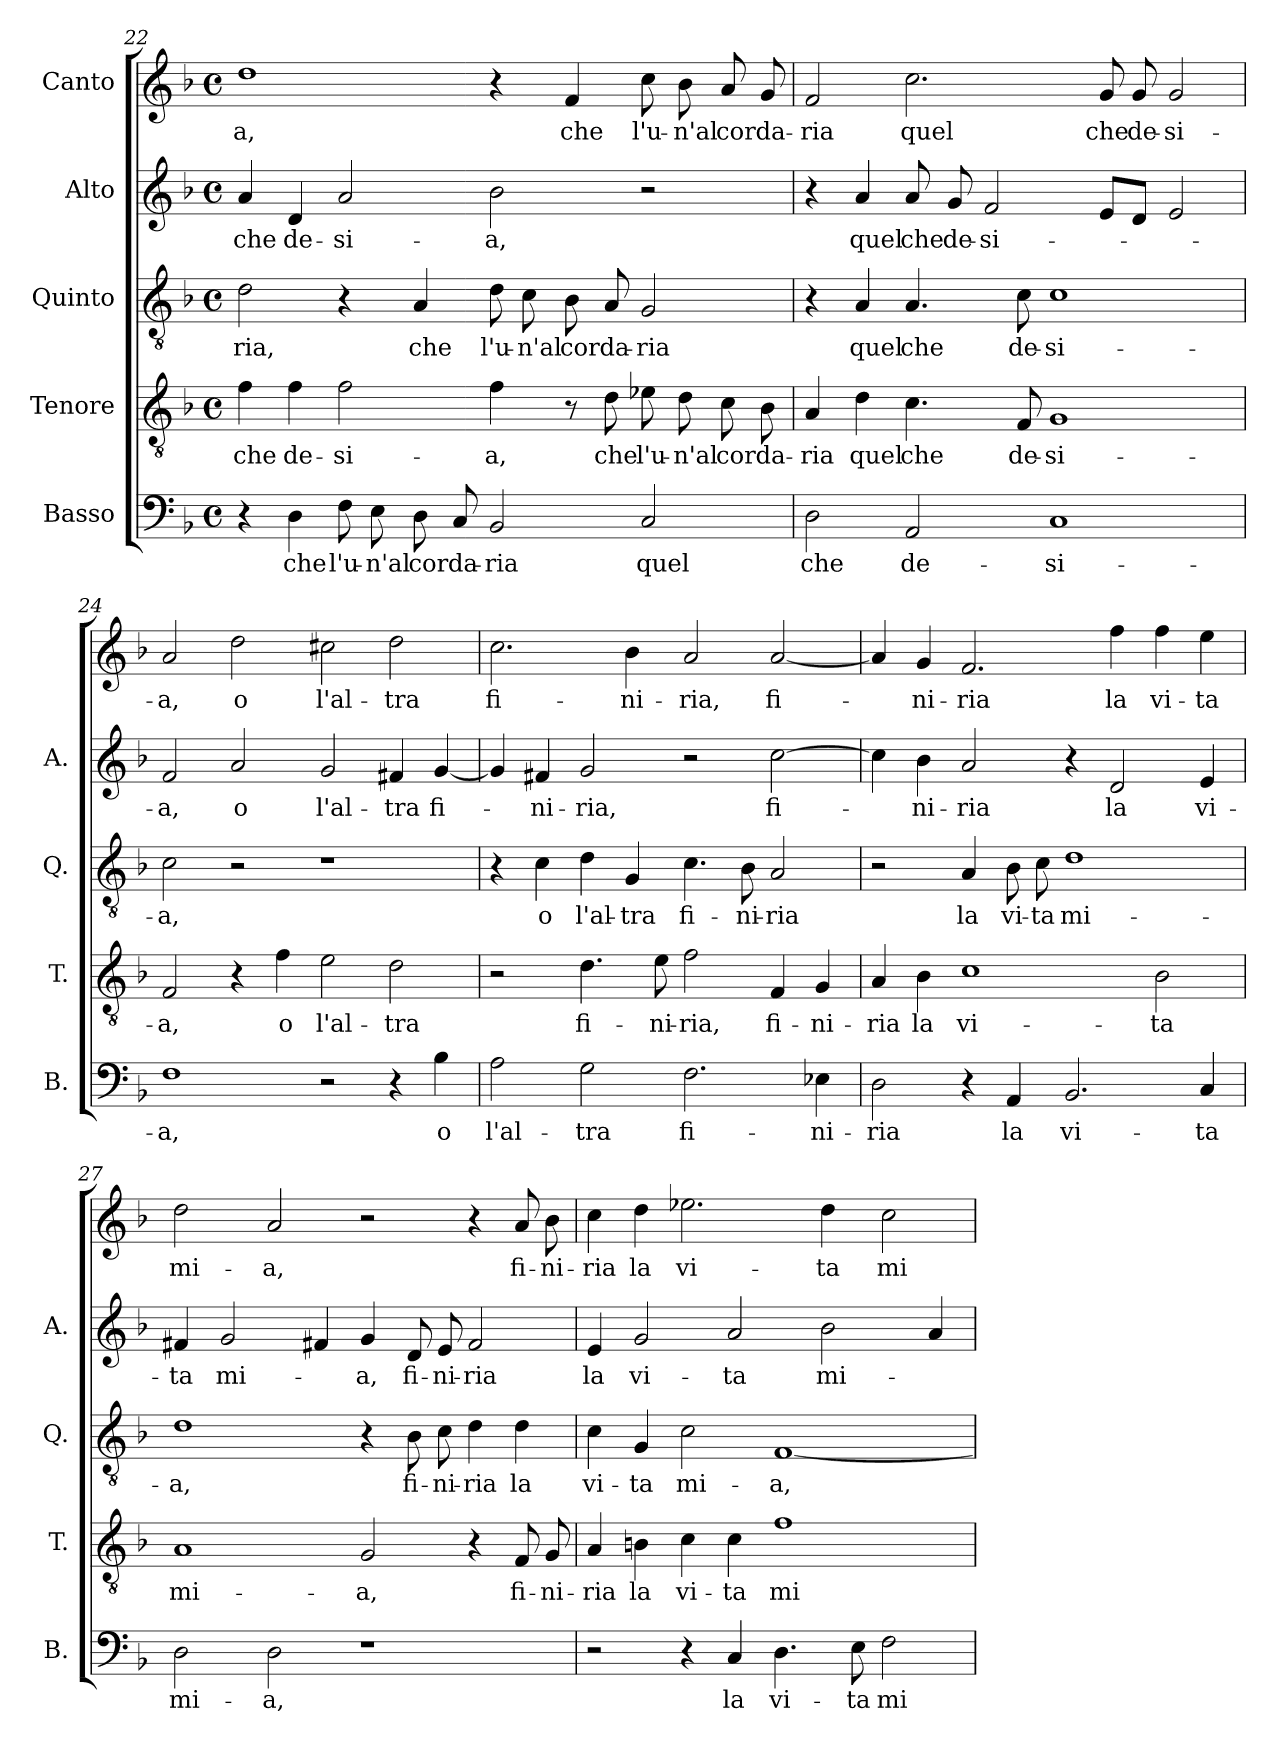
**kern	**text	**kern	**text	**kern	**text	**kern	**text	**kern	**text
*part5	*part5	*part4	*part4	*part3	*part3	*part2	*part2	*part1	*part1
*staff5	*staff5	*staff4	*staff4	*staff3	*staff3	*staff2	*staff2	*staff1	*staff1
*I"Basso	*	*I"Tenore	*	*I"Quinto	*	*I"Alto	*	*I"Canto	*
*I'B.	*	*I'T.	*	*I'Q.	*	*I'A.	*	*	*
*clefF4	*	*clefGv2	*	*clefGv2	*	*clefG2	*	*clefG2	*
*k[b-]	*	*k[b-]	*	*k[b-]	*	*k[b-]	*	*k[b-]	*
*F:	*	*F:	*	*F:	*	*F:	*	*F:	*
*M4/4	*	*M4/4	*	*M4/4	*	*M4/4	*	*M4/4	*
*met(c)	*	*met(c)	*	*met(c)	*	*met(c)	*	*met(c)	*
=22	=22	=22	=22	=22	=22	=22	=22	=22	=22
4r	.	4f\	che	2d\	-ria,	4a/	che	1dd\	-a,
4D\	che	4f\	de-	.	.	4d/	de-	.	.
8F\	l'u-	2f\	-si-	4r	.	2a/	-si-	.	.
8E\	-n'al	.	.	.	.	.	.	.	.
8D\	cor	.	.	4A/	che	.	.	.	.
8C/	da-	.	.	.	.	.	.	.	.
2BB-/	-ria	4f\	-a,	8d\	l'u-	2b-\	-a,	4r	.
.	.	.	.	8c\	-n'al	.	.	.	.
.	.	8r	.	8B-\	cor	.	.	4f/	che
.	.	8d\	che	8A/	da-	.	.	.	.
2C/	quel	8e-X\	l'u-	2G/	-ria	2r	.	8cc\	l'u-
.	.	8d\	-n'al	.	.	.	.	8b-\	-n'al
.	.	8c\	cor	.	.	.	.	8a/	cor
.	.	8B-\	da-	.	.	.	.	8g/	da-
=23	=23	=23	=23	=23	=23	=23	=23	=23	=23
2D\	che	4A/	-ria	4r	.	4r	.	2f/	-ria
.	.	4d\	quel	4A/	quel	4a/	quel	.	.
2AA/	de-	4.c\	che	4.A/	che	8a/	che	2.cc\	quel
.	.	.	.	.	.	8g/	de-	.	.
.	.	.	.	.	.	2f/	-si-	.	.
.	.	8F/	de-	8c\	de-	.	.	.	.
1C/	-si-	1G/	-si-	1c\	-si-	.	.	.	.
.	.	.	.	.	.	8e/L	.	8g/	che
.	.	.	.	.	.	8d/J	.	8g/	de-
.	.	.	.	.	.	2e/	.	2g/	-si-
=24	=24	=24	=24	=24	=24	=24	=24	=24	=24
1F\	-a,	2F/	-a,	2c\	-a,	2f/	-a,	2a/	-a,
.	.	4r	.	2r	.	2a/	o	2dd\	o
.	.	4f\	o	.	.	.	.	.	.
2r	.	2e\	l'al-	1r	.	2g/	l'al-	2cc#X\	l'al-
4r	.	2d\	-tra	.	.	4f#X/	-tra	2dd\	-tra
4B-\	o	.	.	.	.	[4g/	fi-	.	.
=25	=25	=25	=25	=25	=25	=25	=25	=25	=25
2A\	l'al-	2r	.	4r	.	4g/]	.	2.cc\	fi-
.	.	.	.	4c\	o	4f#X/	-ni-	.	.
2G\	-tra	4.d\	fi-	4d\	l'al-	2g/	-ria,	.	.
.	.	.	.	4G/	-tra	.	.	4b-\	-ni-
.	.	8e\	-ni-	.	.	.	.	.	.
2.F\	fi-	2f\	-ria,	4.c\	fi-	2r	.	2a/	-ria,
.	.	.	.	8B-\	-ni-	.	.	.	.
.	.	4F/	fi-	2A/	-ria	[2cc\	fi-	[2a/	fi-
4E-X\	-ni-	4G/	-ni-	.	.	.	.	.	.
=26	=26	=26	=26	=26	=26	=26	=26	=26	=26
2D\	-ria	4A/	-ria	2r	.	4cc\]	.	4a/]	.
.	.	4B-\	la	.	.	4b-\	-ni-	4g/	-ni-
4r	.	1c\	vi-	4A/	la	2a/	-ria	2.f/	-ria
4AA/	la	.	.	8B-\	vi-	.	.	.	.
.	.	.	.	8c\	-ta	.	.	.	.
2.BB-/	vi-	.	.	1d\	mi-	4r	.	.	.
.	.	.	.	.	.	2d/	la	4ff\	la
.	.	2B-\	-ta	.	.	.	.	4ff\	vi-
4C/	-ta	.	.	.	.	4e/	vi-	4ee\	-ta
=27	=27	=27	=27	=27	=27	=27	=27	=27	=27
2D\	mi-	1A/	mi-	1d\	-a,	4f#X/	-ta	2dd\	mi-
.	.	.	.	.	.	2g/	mi-	.	.
2D\	-a,	.	.	.	.	.	.	2a/	-a,
.	.	.	.	.	.	4f#X/	.	.	.
1r	.	2G/	-a,	4r	.	4g/	-a,	2r	.
.	.	.	.	8B-\	fi-	8d/	fi-	.	.
.	.	.	.	8c\	-ni-	8e/	-ni-	.	.
.	.	4r	.	4d\	-ria	2f#/	-ria	4r	.
.	.	8F/	fi-	4d\	la	.	.	8a/	fi-
.	.	8G/	-ni-	.	.	.	.	8b-\	-ni-
=28	=28	=28	=28	=28	=28	=28	=28	=28	=28
2r	.	4A/	-ria	4c\	vi-	4e/	la	4cc\	-ria
.	.	4Bn\	la	4G/	-ta	2g/	vi-	4dd\	la
4r	.	4c\	vi-	2c\	mi-	.	.	2.ee-X\	vi-
4C/	la	4c\	-ta	.	.	2a/	-ta	.	.
4.D\	vi-	1f\	mi-	[1F/	-a,	.	.	.	.
.	.	.	.	.	.	2b-\	mi-	4dd\	-ta
8E\	-ta	.	.	.	.	.	.	.	.
2F\	mi-	.	.	.	.	.	.	2cc\	mi-
.	.	.	.	.	.	4a/	.	.	.
=	=	=	=	=	=	=	=	=	=
*-	*-	*-	*-	*-	*-	*-	*-	*-	*-
